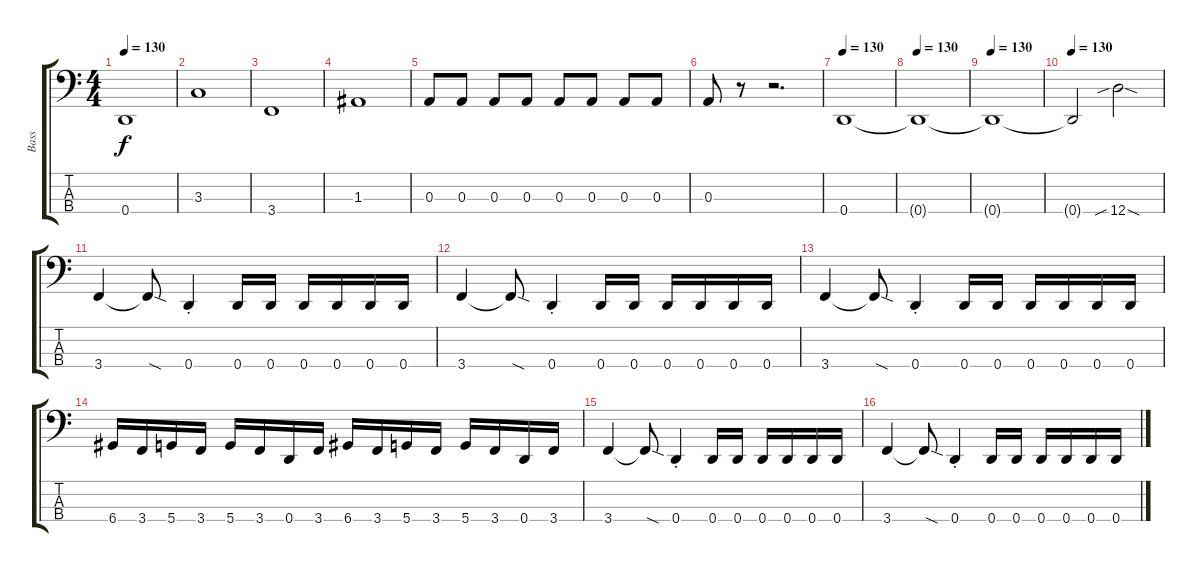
\track ("Bass" "Bass") {instrument electricbassfinger}
\staff {score tabs}
\tuning (G2 D2 A1 D1) {hide}
\ts (4 4)
\tempo 130
\clef f4
\ks c
0.4.1{dy f} |
3.3.1 |
3.4.1 |
1.3.1 |
0.3.8 0.3.8 0.3.8 0.3.8 0.3.8 0.3.8 0.3.8 0.3.8 |
0.3.8 r.8 r.2{d} |
\tempo 130
0.4.1 |
\tempo 130
0.4{t}.1 |
\tempo 130
0.4{t}.1 |
\tempo 130
0.4{t}.2 12.4{sib sod}.2 |
3.4.4 3.4{sod t}.8 0.4{st}.4 0.4.16 0.4.16 0.4.16 0.4.16 0.4.16 0.4.16 |
3.4.4 3.4{sod t}.8 0.4{st}.4 0.4.16 0.4.16 0.4.16 0.4.16 0.4.16 0.4.16 |
3.4.4 3.4{sod t}.8 0.4{st}.4 0.4.16 0.4.16 0.4.16 0.4.16 0.4.16 0.4.16 |
6.4.16 3.4.16 5.4.16 3.4.16 5.4.16 3.4.16 0.4.16 3.4.16 6.4.16 3.4.16 5.4.16 3.4.16 5.4.16 3.4.16 0.4.16 3.4.16 |
3.4.4 3.4{sod t}.8 0.4{st}.4 0.4.16 0.4.16 0.4.16 0.4.16 0.4.16 0.4.16 |
3.4.4 3.4{sod t}.8 0.4{st}.4 0.4.16 0.4.16 0.4.16 0.4.16 0.4.16 0.4.16
